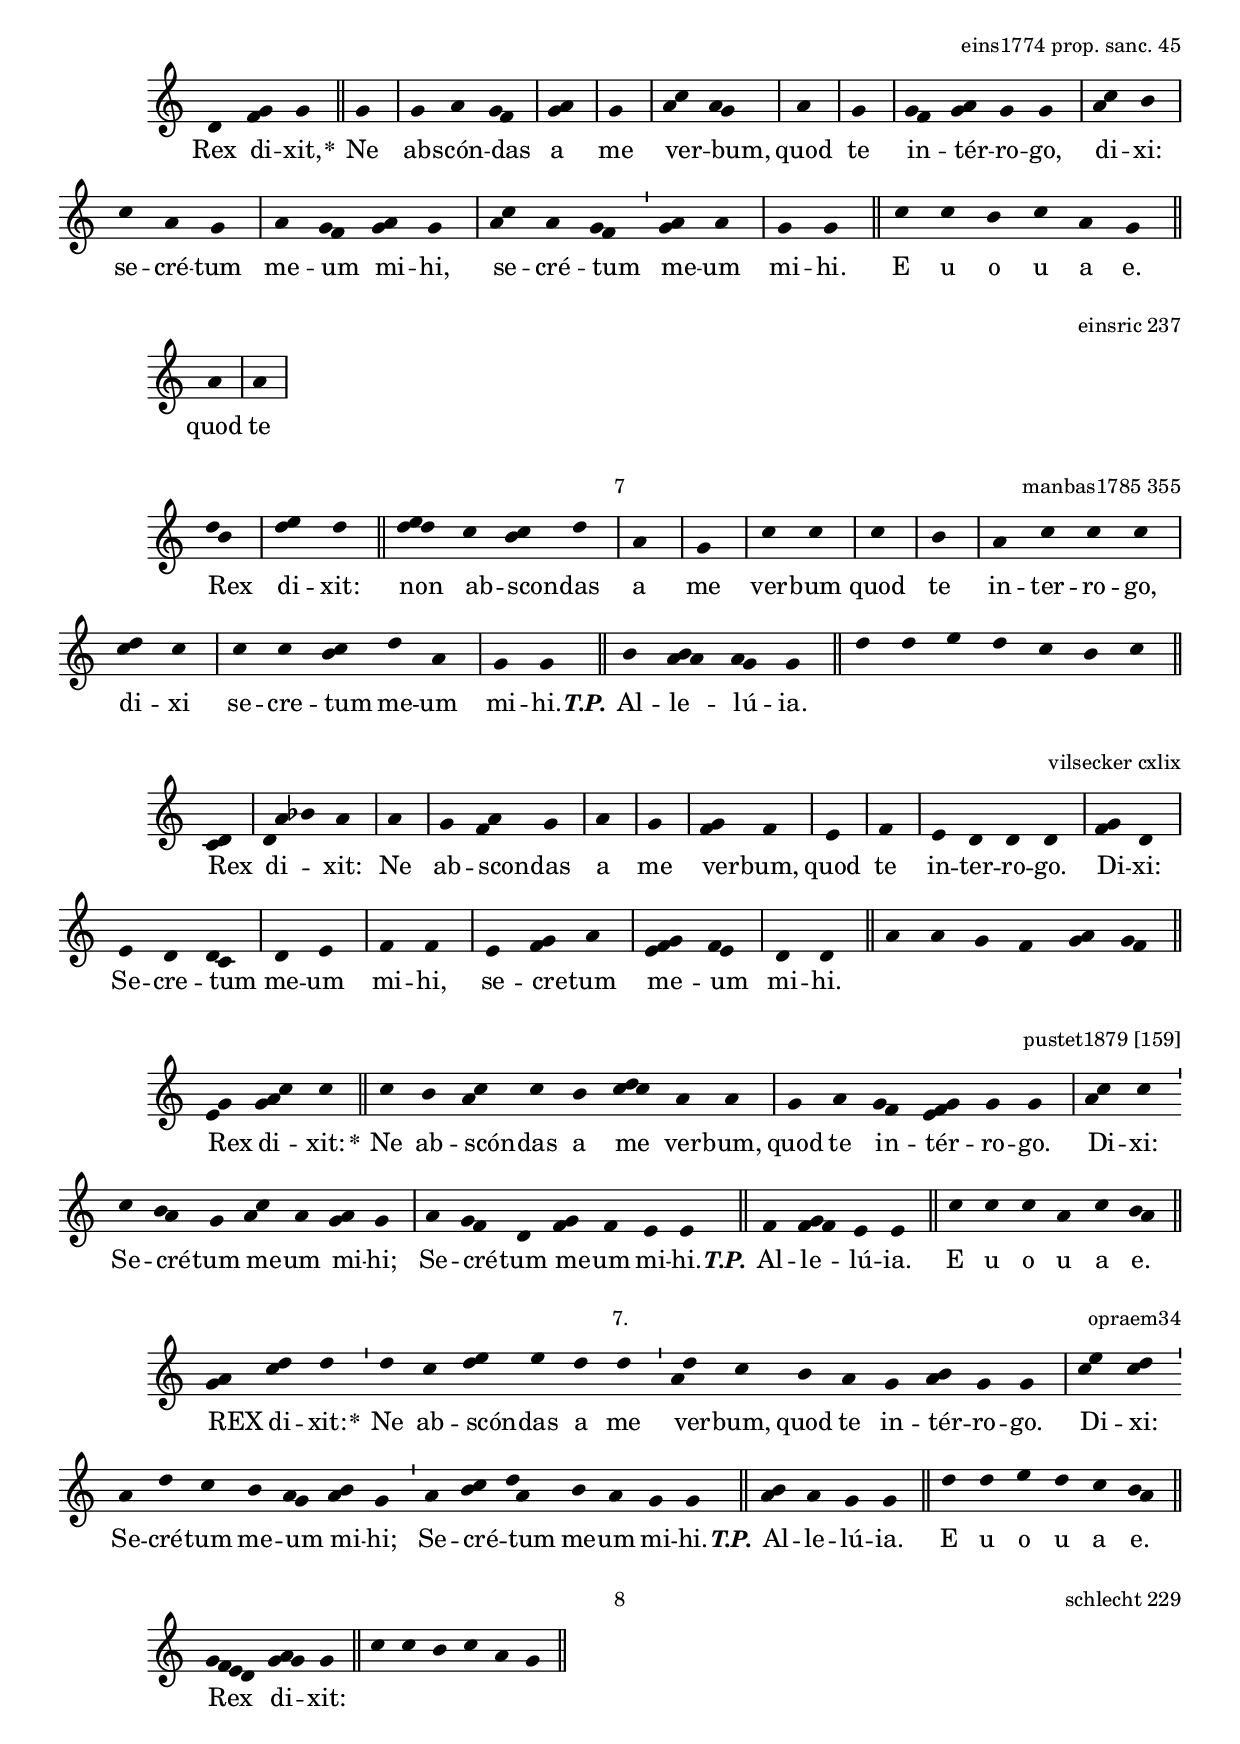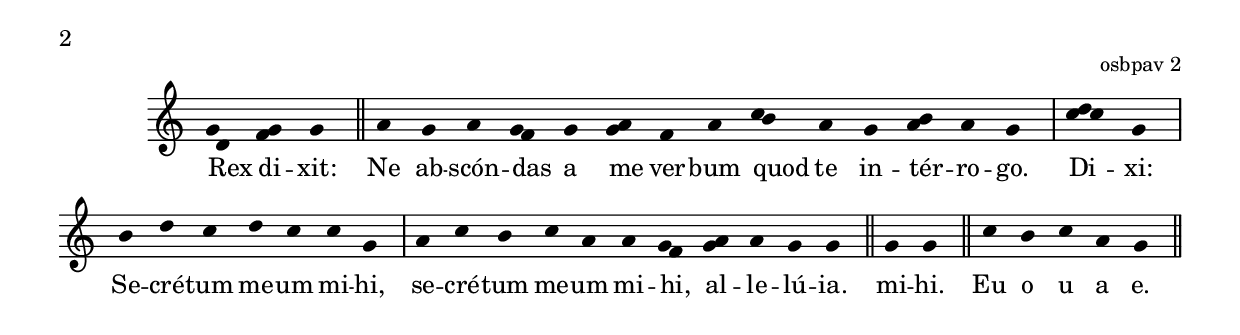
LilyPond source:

\version "2.19.32"

\include "../lib/synopsis.ily"

\score {
  \transpose c c' {
    \plainchant
    d4 \melisma { f g } g \bar "||"
    g \bar "|" g a \melisma { g f } \bar "|" \melisma { g a } \bar "|" g \bar "|" \melisma { a c' } \melisma { a g } \bar "|"
    a \bar "|" g \bar "|" \melisma { g f } \melisma { g a } g g \bar "|"
    \melisma { a c' } b \bar "|"
    c' a g \bar "|" a \melisma { g f } \melisma { g a } g \bar "|"
    \melisma { a c' } a \melisma { g f } \bar "'" \melisma { g a } a \bar "|" g g \bar "||"
    c' c' b c' a g \bar "||"
  }
  \addlyrics {
    Rex di -- xit, \set stanza = \markup{"*"}
    Ne ab -- scón -- das a me ver -- bum,
    quod te in -- tér -- ro -- go,
    di -- xi:
    se -- cré -- tum me -- um mi -- hi,
    se -- cré -- tum me -- um mi -- hi.
    E u o u a e.
  }
  \header {
    fontes = "eins1774 prop. sanc. 45"
  }
}

\score {
  \transpose c c' {
    \plainchant
    a4 \bar "|" a \bar "|"
  }
  \addlyrics {
    quod te
  }
  \header {
    fontes = "einsric 237"
  }
}

\score {
  \transpose c c' {
    \plainchant
    \melisma { d' b } \bar "|" \melisma { d' e' } d' \bar "||"
    \melisma { d' e' d' } \melisma c' \melisma { b c' } d' \bar "|" a \bar "|" g \bar "|" c' c' \bar "|"
    c' \bar "|" b \bar "|" a c' c' c' \bar "|"
    \melisma { c' d' } c' \bar "|"
    c' c' \melisma { b c' } d' a \bar "|" g g \bar "||"
    b \melisma { a b a } \melisma { a g } g \bar "||"

    d' d' e' d' c' b c' \bar "||"
  }
  \addlyrics {
    Rex di -- xit:
    non ab -- scon -- das a me ver -- bum
    quod te in -- ter -- ro -- go,
    di -- xi
    % Se -- cre -- tum me -- um mi -- hi, % lyrics shorter than the ones usual in Prague
    se -- cre -- tum me -- um mi -- hi.
    \set stanza = \markup{\italic{T.P.}} Al -- le -- lú -- ia.
  }
  \header {
    annotation = "7"
    fontes = "manbas1785 355"
  }
}

\score {
  \transpose c c' {
    \plainchant
    \melisma { c4 d } \bar "|" \melisma { d a bes} a \bar "|"
    a \bar "|" g \melisma { f a } g \bar "|" a \bar "|" g \bar "|" \melisma { f g } f \bar "|"
    e \bar "|" f \bar "|" e d d d \bar "|"
    \melisma { f g } d \bar "|" e d \melisma { d c } \bar "|" d e \bar "|" f f \bar "|"
    e \melisma { f g } a \bar "|" \melisma { e f g } \melisma { f e } \bar "|" d d \bar "||"
    a a g f \melisma { g a } \melisma { g f } \bar "||"
  }
  \addlyrics {
    Rex di -- xit:
    Ne ab -- scon -- das a me ver -- bum,
    quod te in -- ter -- ro -- go.
    Di -- xi:
    Se -- cre -- tum me -- um mi -- hi,
    se -- cre -- tum me -- um mi -- hi.
  }
  \header {
    fontes = "vilsecker cxlix"
  }
}

\score {
  \transpose c c' {
    \plainchant
    \melisma{ e4 g } \melisma{ g a c' } c' \bar "||"
    c' b \melisma{ a c' } c' b \melisma{ c' d' c' } a a \bar "|"
    g a \melisma{ g f } \melisma{ e f g } g g \bar "|"
    \melisma{ a c' } c' \bar "'"
    c' \melisma{ b a } g \melisma{ a c' } a \melisma{ g a } g \bar "|"
    a \melisma{ g f } d \melisma{ f g } f e e \bar "||"
    f \melisma{ f g f } e e \bar "||"
    c' c' c' a c' \melisma{ b a } \bar "||"
  }
  \addlyrics {
    Rex di -- xit: \set stanza = \markup{"*"}
    Ne ab -- scón -- das a me ver -- bum,
    quod te in -- tér -- ro -- go.
    Di -- xi:
    Se -- cré -- tum me -- um mi -- hi;
    Se -- cré -- tum me -- um mi -- hi.
    \set stanza = \markup{\italic{T.P.}} Al -- le -- lú -- ia.
    E u o u a e.
  }
  \header {
    fontes = "pustet1879 [159]"
  }
}

\score {
  \transpose c c' {
    \plainchant
    \melisma { g4 a } \bar "" \melisma { c' d' } d' \bar "'"
    d' \bar "" c' \melisma { d' e' } e' \bar "" d' \bar "" d' \bar "'"
    \melisma { a d' } c' \bar "" b \bar "" a \bar "" g \melisma { a b } g g \bar "|"
    \melisma { c' e' } \melisma { c' d' } \bar "'"
    a d' c' \bar "" b \melisma { a g } \bar "" \melisma { a b } g \bar "'"
    a \melisma { b c' } \melisma { d' a } \bar "" b a \bar "" g g \bar "||"
    \melisma { a b } a g g \bar "||"
    d' \bar "" d' \bar "" e' \bar "" d' \bar "" c' \bar "" \melisma { b a } \bar "||"
  }
  \addlyrics {
    REX di -- xit: \set stanza = \markup{"*"}
    Ne ab -- scón -- das a me
    ver -- bum, quod te in -- tér -- ro -- go.
    Di -- xi:
    Se -- cré -- tum me -- um mi -- hi;
    Se -- cré -- tum me -- um mi -- hi.
    \set stanza = \markup{\italic{T.P.}} Al -- le -- lú -- ia.
    E u o u a e.
  }
  \header {
    annotation = "7."
    mode = "7"
    office-part = "antiphona"
    fontes = "opraem34"
  }
}

\score {
  \transpose c c' {
    \plainchant
    \melisma { g4 f e d } \melisma { g a g } g \bar "||"

    c' c' b c' a g \bar "||"
  }
  \addlyrics {
    Rex di -- xit:
  }
  \header {
    annotation = "8"
    fontes = "schlecht 229"
  }
}

\score {
  \transpose c c' {
    \plainchant
    \melisma { g4 d} \melisma { f g } g \bar "||"
    a g a \melisma { g f } g \melisma { g a } f a \melisma { c' b } a g \melisma { a b } a g \bar "|"
    \melisma { c' d' c' } g \bar "|"
    b d' c' d' c' c' g \bar "|"
    a c' b c' a a \melisma { g f } \melisma { g a } a g g \bar "||"
    g g \bar "||"
    c' b c' a g \bar "||"
  }
  \addlyrics {
    Rex di -- xit:
    Ne ab -- scón -- das a me ver -- bum quod te in -- tér -- ro -- go.
    Di -- xi:
    Se -- cré -- tum me -- um mi -- hi,
    se -- cré -- tum me -- um mi -- hi, al -- le -- lú -- ia.
    mi -- hi.
    Eu o u a e.
  }
  \header {
    fontes = "osbpav 2"
  }
}

%{
\score {
  \transpose c c' {
    \plainchant

  }
  \addlyrics {

  }
  \header {
    fontes = ""
  }
}
%}